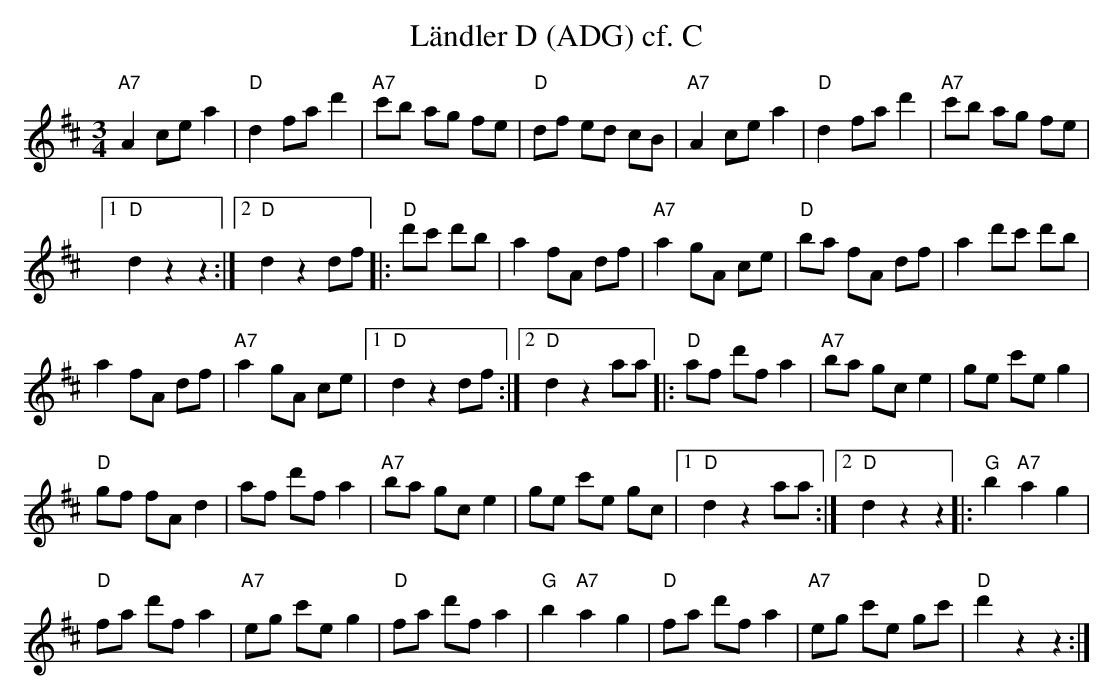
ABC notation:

X:1
T:L\"andler D (ADG) cf. C
M:3/4
L:1/8
K:Dmaj%%MIDI gchordon
"A7"A2cea2 | "D"d2fad'2 | "A7"c'b ag fe | "D"df ed cB | "A7"A2cea2 | "D"d2fad'2 | "A7"c'b ag fe |1
"D"d2z2z2 :|2 "D"d2z2df |: "D" d'c' d'b | a2 fA df | "A7"a2 gA ce | "D"ba fA df | a2 d'c' d'b |
a2fA df | "A7"a2gA ce |1 "D"d2z2df :|2 "D"d2z2aa |: "D"af d'fa2 | "A7"ba gce2 | ge c'eg2 |
"D"gf fAd2 | af d'fa2 | "A7"ba gce2 | ge c'e gc |1 "D"d2z2aa :|2 "D"d2z2z2 |: "G"b2"A7"a2g2 |
"D"fa d'fa2 | "A7"eg c'eg2 | "D"fa d'fa2 | "G"b2"A7"a2g2 | "D"fa d'fa2 | "A7"eg c'e gc' | "D"d'2z2z2 :|
